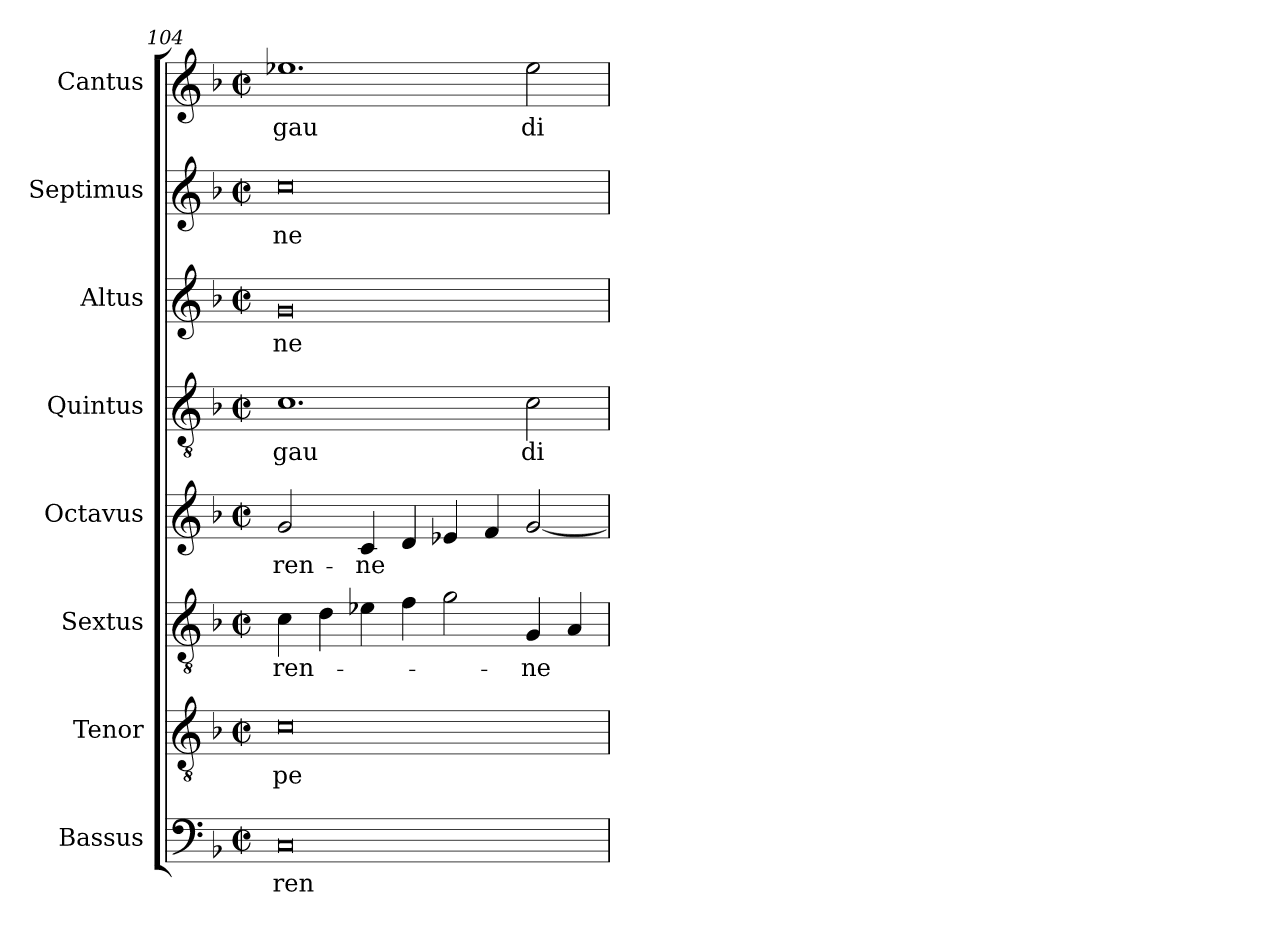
**kern	**text	**kern	**text	**kern	**text	**kern	**text	**kern	**text	**kern	**text	**kern	**text	**kern	**text
*part8	*part8	*part7	*part7	*part6	*part6	*part5	*part5	*part4	*part4	*part3	*part3	*part2	*part2	*part1	*part1
*staff8	*staff8	*staff7	*staff7	*staff6	*staff6	*staff5	*staff5	*staff4	*staff4	*staff3	*staff3	*staff2	*staff2	*staff1	*staff1
*I"Bassus	*	*I"Tenor	*	*I"Sextus	*	*I"Octavus	*	*I"Quintus	*	*I"Altus	*	*I"Septimus	*	*I"Cantus	*
*clefF4	*	*clefGv2	*	*clefGv2	*	*clefG2	*	*clefGv2	*	*clefG2	*	*clefG2	*	*clefG2	*
*k[b-]	*	*k[b-]	*	*k[b-]	*	*k[b-]	*	*k[b-]	*	*k[b-]	*	*k[b-]	*	*k[b-]	*
*F:	*	*F:	*	*F:	*	*F:	*	*F:	*	*F:	*	*F:	*	*F:	*
*M2/2	*	*M2/2	*	*M2/2	*	*M2/2	*	*M2/2	*	*M2/2	*	*M2/2	*	*M2/2	*
*met(c|)	*	*met(c|)	*	*met(c|)	*	*met(c|)	*	*met(c|)	*	*met(c|)	*	*met(c|)	*	*met(c|)	*
=104	=104	=104	=104	=104	=104	=104	=104	=104	=104	=104	=104	=104	=104	=104	=104
!	!LO:LY:b:cj	!	!LO:LY:b:cj	!	!LO:LY:b	!	!LO:LY:b:cj	!	!LO:LY:b:cj	!	!LO:LY:b:cj	!	!LO:LY:b:cj	!	!LO:LY:b:cj
0C	-ren-	0c	pe	4c\	-ren-	2g/	-ren-	1.c	gau	0g	ne	0cc	ne	1.ee-X	gau
.	.	.	.	4d\	.	.	.	.	.	.	.	.	.	.	.
!	!	!	!	!	!	!	!LO:LY:b:cj	!	!	!	!	!	!	!	!
.	.	.	.	4e-X\	.	4c/	-ne	.	.	.	.	.	.	.	.
.	.	.	.	4f\	.	4d/	.	.	.	.	.	.	.	.	.
.	.	.	.	2g\	.	4e-X/	.	.	.	.	.	.	.	.	.
.	.	.	.	.	.	4f/	.	.	.	.	.	.	.	.	.
!	!	!	!	!	!LO:LY:b:cj	!	!	!	!LO:LY:b:cj	!	!	!	!	!	!LO:LY:b:cj
.	.	.	.	4G/	-ne	[<2g/	.	2c\	di	.	.	.	.	2ee-\	di
.	.	.	.	4A/	.	.	.	.	.	.	.	.	.	.	.
=	=	=	=	=	=	=	=	=	=	=	=	=	=	=	=
*-	*-	*-	*-	*-	*-	*-	*-	*-	*-	*-	*-	*-	*-	*-	*-
